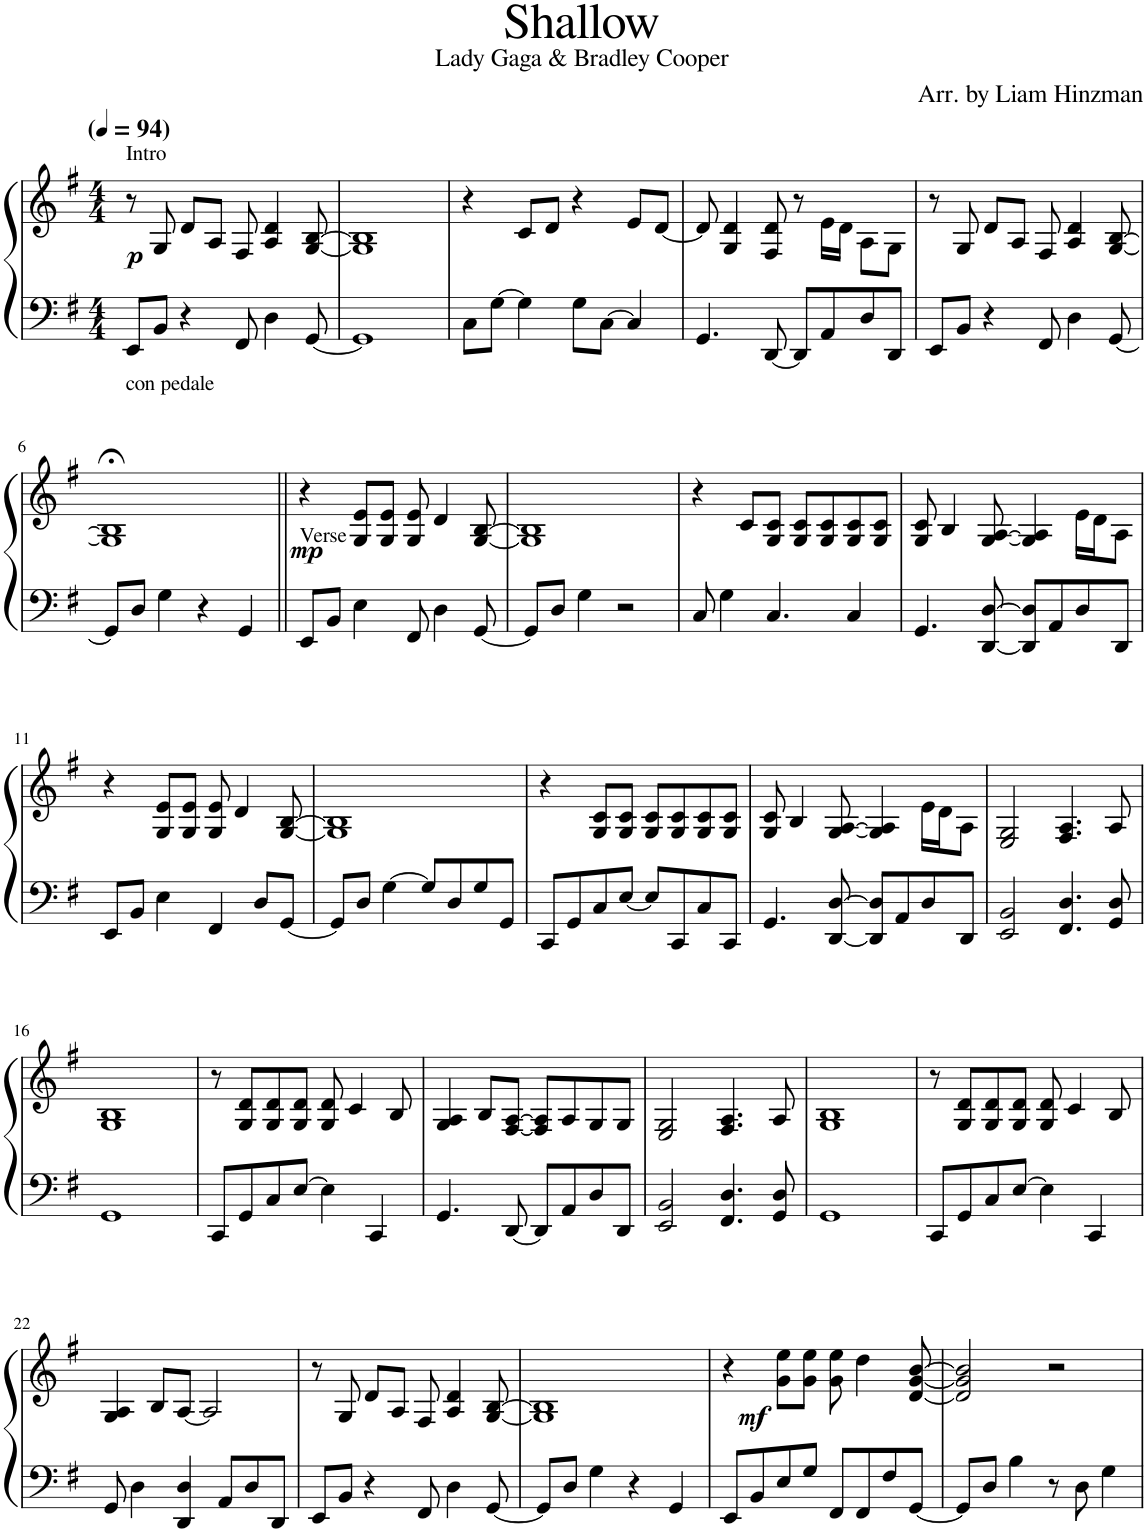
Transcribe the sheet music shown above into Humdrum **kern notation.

**kern	**kern	**dynam
*part1	*part1	*part1
*staff2	*staff1	*staff1/2
*I"Piano	*	*
*I'Pno	*	*
*clefF4	*clefG2	*
*k[f#]	*k[f#]	*
*G:	*G:	*
*M4/4	*M4/4	*
*MM94	*MM94	*
=1	=1	=1
!	!LO:TX:a:t=Intro	!
!LO:TX:b:t=con pedale	!	!
!	!	!LO:DY:a=2
8EE/L	8r	p
8BB/J	8G/	.
4r	8d/L	.
.	8A/J	.
8FF#/	8F#/	.
4D\	4A/ 4d/	.
[8GG/	[8G/ [8B/	.
=2	=2	=2
1GG]	1G] 1B]	.
=3	=3	=3
8C\L	4r	.
[8G\J	.	.
4G\]	8c/L	.
.	8d/J	.
8G\L	4r	.
[8C\J	.	.
4C/]	8e/L	.
.	[8d/J	.
=4	=4	=4
4.GG/	8d/]	.
.	4G/ 4d/	.
[8DD/	8F#/ 8d/	.
8DD/L]	8r	.
8AA/	16e\LL	.
.	16d\JJ	.
8D/	8A\L	.
8DD/J	8G\J	.
=5	=5	=5
8EE/L	8r	.
8BB/J	8G/	.
4r	8d/L	.
.	8A/J	.
8FF#/	8F#/	.
4D\	4A/ 4d/	.
[8GG/	[8G/ [8B/	.
!!LO:LB:g=z
=6	=6	=6
8GG/L]	1G];< 1B];<	.
8D/J	.	.
4G\	.	.
4r	.	.
4GG/	.	.
=7||	=7||	=7||
!LO:TX:a:t=Verse	!	!
!	!	!LO:DY:a=2
8EE/L	4r	mp
8BB/J	.	.
4E\	8G/ 8e/L	.
.	8G/ 8e/J	.
8FF#/	8G/ 8e/	.
4D\	4d/	.
[8GG/	[8G/ [8B/	.
=8	=8	=8
8GG/L]	1G] 1B]	.
8D/J	.	.
4G\	.	.
2r	.	.
=9	=9	=9
8C/	4r	.
4G\	.	.
.	8c/L	.
4.C/	8G/ 8c/J	.
.	8G/ 8c/L	.
.	8G/ 8c/	.
4C/	8G/ 8c/	.
.	8G/ 8c/J	.
=10	=10	=10
4.GG/	8G/ 8c/	.
.	4B/	.
[8DD/ [8D/	[8G/ [8A/	.
8DD/] 8D/]L	4G/] 4A/]	.
8AA/	.	.
8D/	16e\LL	.
.	16d\J	.
8DD/J	8A\J	.
!!LO:LB:g=z
=11	=11	=11
8EE/L	4r	.
8BB/J	.	.
4E\	8G/ 8e/L	.
.	8G/ 8e/J	.
4FF#/	8G/ 8e/	.
.	4d/	.
8D/L	.	.
[8GG/J	[8G/ [8B/	.
=12	=12	=12
8GG/L]	1G] 1B]	.
8D/J	.	.
[4G\	.	.
8G/L]	.	.
8D/	.	.
8G/	.	.
8GG/J	.	.
=13	=13	=13
8CC/L	4r	.
8GG/	.	.
8C/	8G/ 8c/L	.
[8E/J	8G/ 8c/J	.
8E/L]	8G/ 8c/L	.
8CC/	8G/ 8c/	.
8C/	8G/ 8c/	.
8CC/J	8G/ 8c/J	.
=14	=14	=14
4.GG/	8G/ 8c/	.
.	4B/	.
[8DD/ [8D/	[8G/ [8A/	.
8DD/] 8D/]L	4G/] 4A/]	.
8AA/	.	.
8D/	16e\LL	.
.	16d\J	.
8DD/J	8A\J	.
=15	=15	=15
2EE/ 2BB/	2E/ 2G/	.
4.FF#/ 4.D/	4.F#/ 4.A/	.
8GG/ 8D/	8A/	.
!!LO:LB:g=z
=16	=16	=16
1GG	1G 1B	.
=17	=17	=17
8CC/L	8r	.
8GG/	8G/ 8d/L	.
8C/	8G/ 8d/	.
[8E/J	8G/ 8d/J	.
4E\]	8G/ 8d/	.
.	4c/	.
4CC/	.	.
.	8B/	.
=18	=18	=18
4.GG/	4G/ 4A/	.
.	8B/L	.
[8DD/	[8F#/ [8A/J	.
8DD/L]	8F#/] 8A/]L	.
8AA/	8A/	.
8D/	8G/	.
8DD/J	8G/J	.
=19	=19	=19
2EE/ 2BB/	2E/ 2G/	.
4.FF#/ 4.D/	4.F#/ 4.A/	.
8GG/ 8D/	8A/	.
=20	=20	=20
1GG	1G 1B	.
=21	=21	=21
8CC/L	8r	.
8GG/	8G/ 8d/L	.
8C/	8G/ 8d/	.
[8E/J	8G/ 8d/J	.
4E\]	8G/ 8d/	.
.	4c/	.
4CC/	.	.
.	8B/	.
!!LO:LB:g=z
=22	=22	=22
8GG/	4G/ 4A/	.
4D\	.	.
.	8B/L	.
4DD/ 4D/	[8A/J	.
.	2A/]	.
8AA/L	.	.
8D/	.	.
8DD/J	.	.
=23	=23	=23
8EE/L	8r	.
8BB/J	8G/	.
4r	8d/L	.
.	8A/J	.
8FF#/	8F#/	.
4D\	4A/ 4d/	.
[8GG/	[8G/ [8B/	.
=24	=24	=24
8GG/L]	1G] 1B]	.
8D/J	.	.
4G\	.	.
4r	.	.
4GG/	.	.
=25	=25	=25
8EE/L	4r	.
!	!	!LO:DY:a=2
8BB/	.	mf
8E/	8g\ 8ee\L	.
8G/J	8g\ 8ee\J	.
8FF#/L	8g\ 8ee\	.
8FF#/	4dd\	.
8F#/	.	.
[8GG/J	[8d/ [8g/ [8b/	.
=26	=26	=26
8GG/L]	2d/] 2g/] 2b/]	.
8D/J	.	.
4B\	.	.
8r	2r	.
8D\	.	.
4G\	.	.
=	=	=
*-	*-	*-
